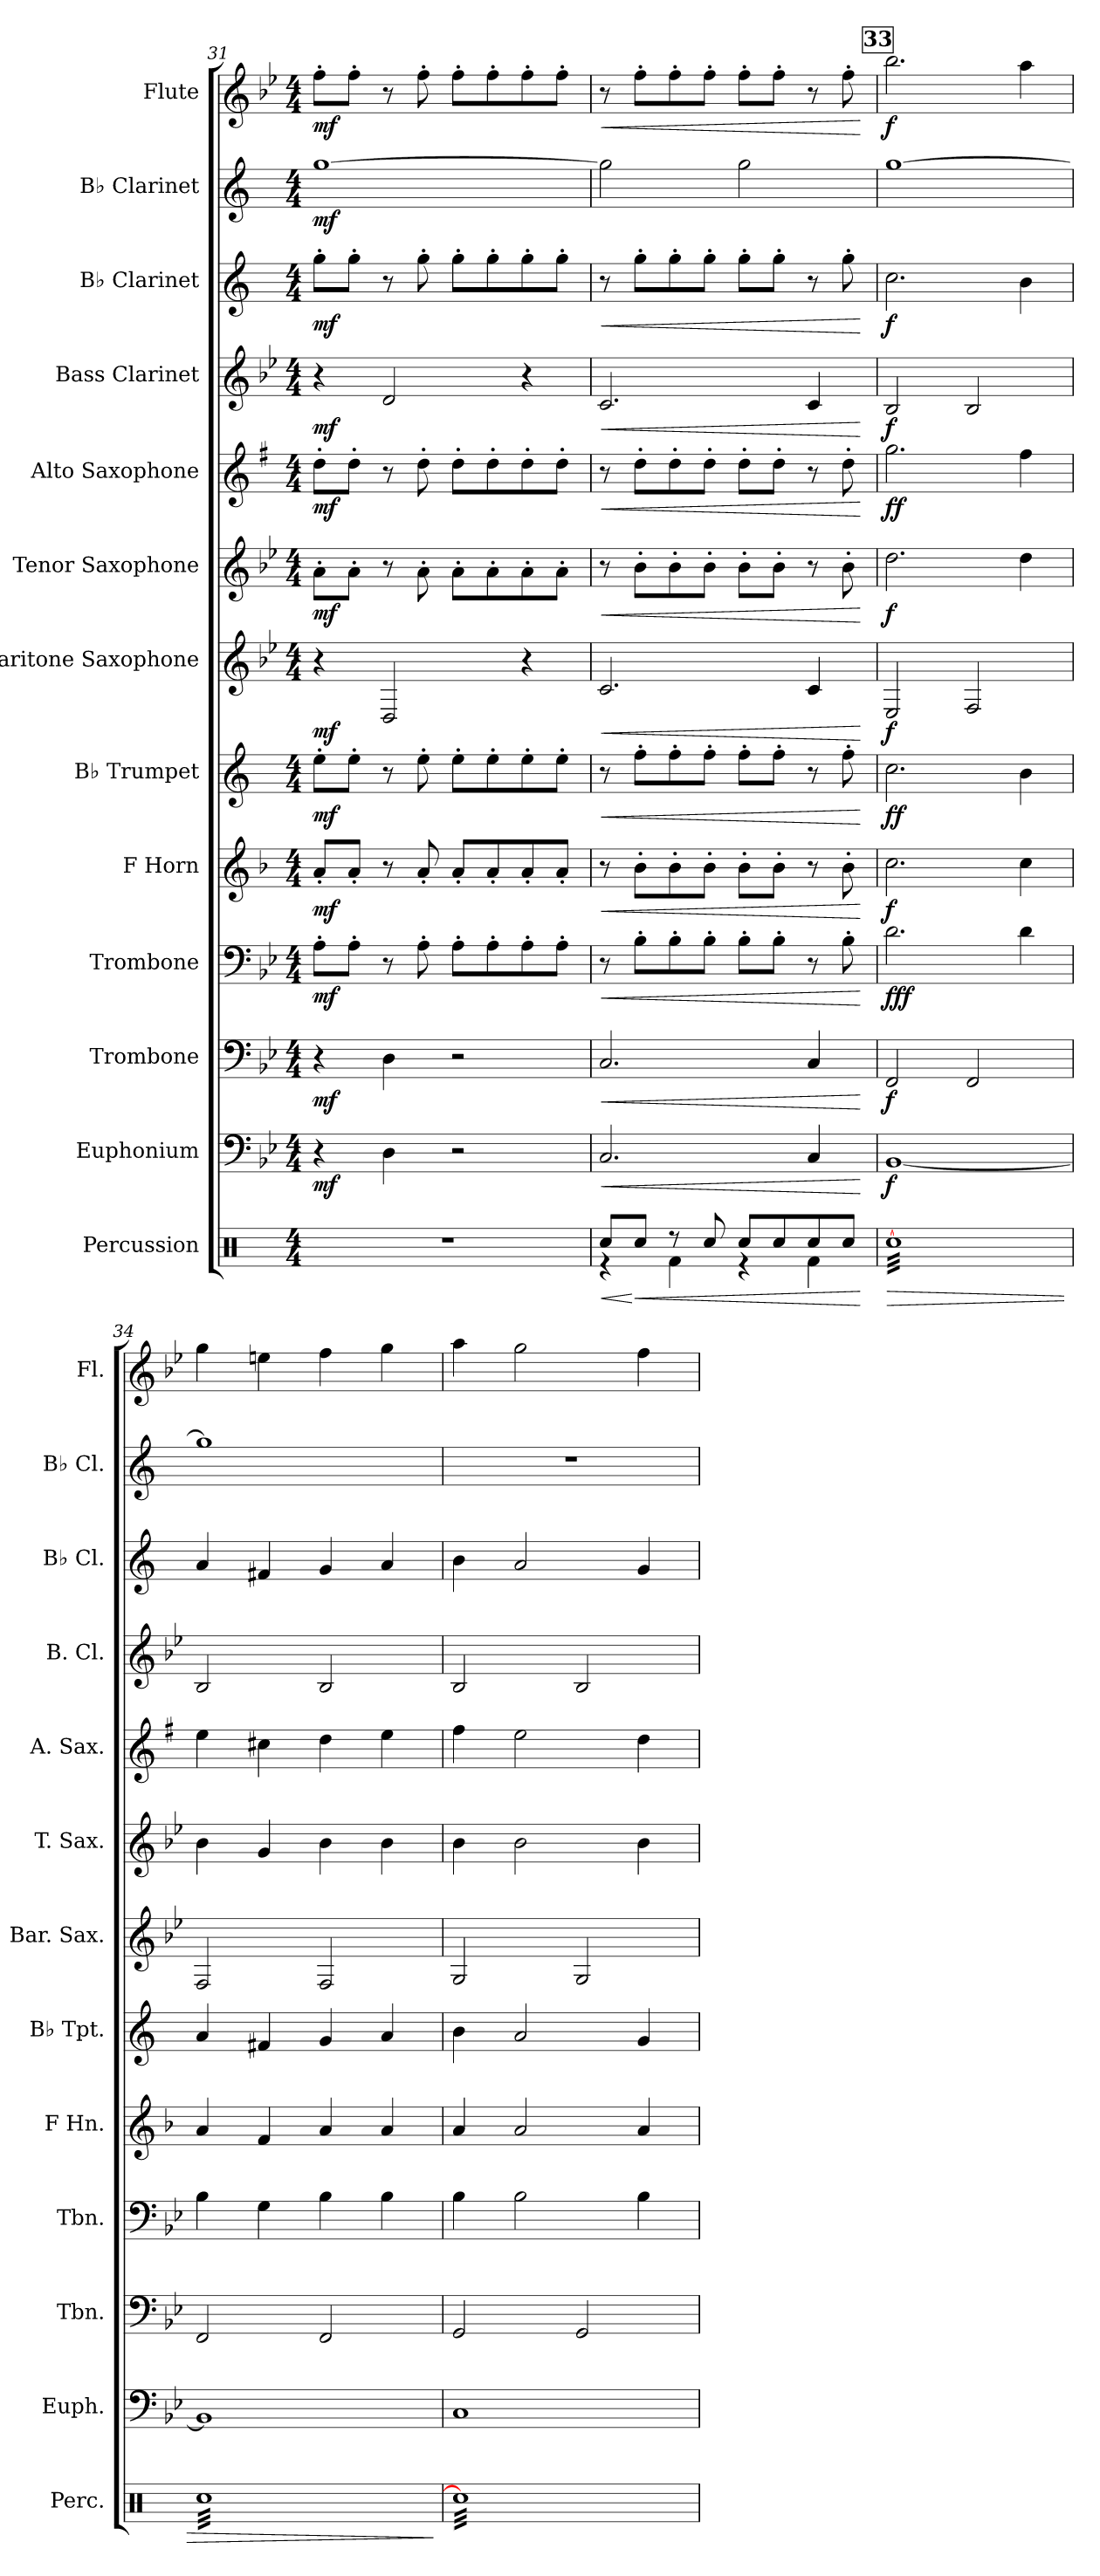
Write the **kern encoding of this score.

**kern	**dynam	**kern	**dynam	**kern	**dynam	**kern	**dynam	**kern	**dynam	**kern	**dynam	**kern	**dynam	**kern	**dynam	**kern	**dynam	**kern	**dynam	**kern	**dynam	**kern	**dynam	**kern	**dynam
*part13	*part13	*part12	*part12	*part11	*part11	*part10	*part10	*part9	*part9	*part8	*part8	*part7	*part7	*part6	*part6	*part5	*part5	*part4	*part4	*part3	*part3	*part2	*part2	*part1	*part1
*staff13	*staff13	*staff12	*staff12	*staff11	*staff11	*staff10	*staff10	*staff9	*staff9	*staff8	*staff8	*staff7	*staff7	*staff6	*staff6	*staff5	*staff5	*staff4	*staff4	*staff3	*staff3	*staff2	*staff2	*staff1	*staff1
*I"Percussion	*	*I"Euphonium	*	*I"Trombone	*	*I"Trombone	*	*I"F Horn	*	*I"B♭ Trumpet	*	*I"Baritone Saxophone	*	*I"Tenor Saxophone	*	*I"Alto Saxophone	*	*I"Bass Clarinet	*	*I"B♭ Clarinet	*	*I"B♭ Clarinet	*	*I"Flute	*
*I'Perc.	*	*I'Euph.	*	*I'Tbn.	*	*I'Tbn.	*	*I'F Hn.	*	*I'B♭ Tpt.	*	*I'Bar. Sax.	*	*I'T. Sax.	*	*I'A. Sax.	*	*I'B. Cl.	*	*I'B♭ Cl.	*	*I'B♭ Cl.	*	*I'Fl.	*
*clefX	*	*clefF4	*	*clefF4	*	*clefF4	*	*clefG2	*	*clefG2	*	*clefG2	*	*clefG2	*	*clefG2	*	*clefG2	*	*clefG2	*	*clefG2	*	*clefG2	*
*	*	*	*	*	*	*	*	*ITrd4c7	*	*ITrd1c2	*	*ITrd12c21	*	*ITrd8c14	*	*ITrd5c9	*	*ITrd8c14	*	*ITrd1c2	*	*ITrd1c2	*	*	*
*k[]	*	*k[b-e-]	*	*k[b-e-]	*	*k[b-e-]	*	*k[b-e-]	*	*k[b-e-]	*	*k[b-e-]	*	*k[b-e-]	*	*k[b-e-]	*	*k[b-e-]	*	*k[b-e-]	*	*k[b-e-]	*	*k[b-e-]	*
*M4/4	*	*M4/4	*	*M4/4	*	*M4/4	*	*M4/4	*	*M4/4	*	*M4/4	*	*M4/4	*	*M4/4	*	*M4/4	*	*M4/4	*	*M4/4	*	*M4/4	*
=31	=31	=31	=31	=31	=31	=31	=31	=31	=31	=31	=31	=31	=31	=31	=31	=31	=31	=31	=31	=31	=31	=31	=31	=31	=31
!	!	!	!LO:DY:b	!	!LO:DY:b	!	!LO:DY:b	!	!LO:DY:b	!	!LO:DY:b	!	!LO:DY:b	!	!LO:DY:b	!	!LO:DY:b	!	!LO:DY:b	!	!LO:DY:b	!	!LO:DY:b	!	!LO:DY:b
1r	.	4r	mf	4r	mf	8A'\L	mf	8d'/L	mf	8dd'\L	mf	4r	mf	8A'\L	mf	8f'\L	mf	4r	mf	8ff'\L	mf	[1ff	mf	8ff'\L	mf
.	.	.	.	.	.	8A'\J	.	8d'/J	.	8dd'\J	.	.	.	8A'\J	.	8f'\J	.	.	.	8ff'\J	.	.	.	8ff'\J	.
.	.	4D\	.	4D\	.	8r	.	8r	.	8r	.	2DD/	.	8r	.	8r	.	2D/	.	8r	.	.	.	8r	.
.	.	.	.	.	.	8A'\	.	8d'/	.	8dd'\	.	.	.	8A'\	.	8f'\	.	.	.	8ff'\	.	.	.	8ff'\	.
.	.	2r	.	2r	.	8A'\L	.	8d'/L	.	8dd'\L	.	.	.	8A'\L	.	8f'\L	.	.	.	8ff'\L	.	.	.	8ff'\L	.
.	.	.	.	.	.	8A'\	.	8d'/	.	8dd'\	.	.	.	8A'\	.	8f'\	.	.	.	8ff'\	.	.	.	8ff'\	.
.	.	.	.	.	.	8A'\	.	8d'/	.	8dd'\	.	4r	.	8A'\	.	8f'\	.	4r	.	8ff'\	.	.	.	8ff'\	.
.	.	.	.	.	.	8A'\J	.	8d'/J	.	8dd'\J	.	.	.	8A'\J	.	8f'\J	.	.	.	8ff'\J	.	.	.	8ff'\J	.
!!LO:PB:g=z
=32	=32	=32	=32	=32	=32	=32	=32	=32	=32	=32	=32	=32	=32	=32	=32	=32	=32	=32	=32	=32	=32	=32	=32	=32	=32
!	!LO:HP:b	!	!LO:HP:b	!	!LO:HP:b	!	!LO:HP:b	!	!LO:HP:b	!	!LO:HP:b	!	!LO:HP:b	!	!LO:HP:b	!	!LO:HP:b	!	!LO:HP:b	!	!LO:HP:b	!	!	!	!LO:HP:b
*^	*	*	*	*	*	*	*	*	*	*	*	*	*	*	*	*	*	*	*	*	*	*	*	*	*
8Rcc/L	4r	<	2.C/	<	2.C/	<	8r	<	8r	<	8r	<	2.C/	<	8r	<	8r	<	2.C/	<	8r	<	2ff\]	.	8r	<
!	!	!LO:HP:n=1:b	!	!	!	!	!	!	!	!	!	!	!	!	!	!	!	!	!	!	!	!	!	!	!	!
8Rcc/J	.	[ <	.	.	.	.	8B-'\L	.	8e-'\L	.	8ee-'\L	.	.	.	8B-'\L	.	8f'\L	.	.	.	8ff'\L	.	.	.	8ff'\L	.
8r	4Rf\	.	.	.	.	.	8B-'\	.	8e-'\	.	8ee-'\	.	.	.	8B-'\	.	8f'\	.	.	.	8ff'\	.	.	.	8ff'\	.
8Rcc/	.	.	.	.	.	.	8B-'\J	.	8e-'\J	.	8ee-'\J	.	.	.	8B-'\J	.	8f'\J	.	.	.	8ff'\J	.	.	.	8ff'\J	.
8Rcc/L	4r	.	.	.	.	.	8B-'\L	.	8e-'\L	.	8ee-'\L	.	.	.	8B-'\L	.	8f'\L	.	.	.	8ff'\L	.	2ff\	.	8ff'\L	.
8Rcc/	.	.	.	.	.	.	8B-'\J	.	8e-'\J	.	8ee-'\J	.	.	.	8B-'\J	.	8f'\J	.	.	.	8ff'\J	.	.	.	8ff'\J	.
8Rcc/	4Rf\	.	4C/	.	4C/	.	8r	.	8r	.	8r	.	4C/	.	8r	.	8r	.	4C/	.	8r	.	.	.	8r	.
8Rcc/J	.	.	.	.	.	.	8B-'\	.	8e-'\	.	8ee-'\	.	.	.	8B-'\	.	8f'\	.	.	.	8ff'\	.	.	.	8ff'\	.
*v	*v	*	*	*	*	*	*	*	*	*	*	*	*	*	*	*	*	*	*	*	*	*	*	*	*	*
.	[	.	[	.	[	.	[	.	[	.	[	.	[	.	[	.	[	.	[	.	[	.	.	.	[
!!LO:REH:place=s1:a:B:fs=14:t=33
=33	=33	=33	=33	=33	=33	=33	=33	=33	=33	=33	=33	=33	=33	=33	=33	=33	=33	=33	=33	=33	=33	=33	=33	=33	=33
!	!LO:HP:b	!	!LO:DY:b	!	!LO:DY:b	!	!LO:DY:b	!	!	!	!	!	!	!	!	!	!	!	!	!	!	!	!	!	!
!	!	!	!	!	!	!	!LO:DY:n=1:b	!	!	!	!	!	!	!	!	!	!	!	!	!	!	!	!	!	!
!	!	!	!	!	!	!	!LO:DY:n=2:b	!	!LO:DY:b	!	!LO:DY:b	!	!	!	!	!	!	!	!	!	!	!	!	!	!
!	!	!	!	!	!	!	!	!	!	!	!LO:DY:n=1:b	!	!LO:DY:b	!	!LO:DY:b	!	!LO:DY:b	!	!	!	!	!	!	!	!
!	!	!	!	!	!	!	!	!	!	!	!	!	!	!	!	!	!LO:DY:n=1:b	!	!LO:DY:b	!	!LO:DY:b	!	!	!	!LO:DY:b
*tremolo	*	*	*	*	*	*	*	*	*	*	*	*	*	*	*	*	*	*	*	*	*	*	*	*	*
[32RccLLL	>	[1BB-	f	2FF/	f	2.d\	f f f	2.f\	f	2.b-\	f f	2EE-/	f	2.d\	f	2.b-\	f f	2BB-/	f	2.b-\	f	[1ff	.	2.bb-\	f
32Rcc	.	.	.	.	.	.	.	.	.	.	.	.	.	.	.	.	.	.	.	.	.	.	.	.	.
32Rcc	.	.	.	.	.	.	.	.	.	.	.	.	.	.	.	.	.	.	.	.	.	.	.	.	.
32Rcc	.	.	.	.	.	.	.	.	.	.	.	.	.	.	.	.	.	.	.	.	.	.	.	.	.
32Rcc	.	.	.	.	.	.	.	.	.	.	.	.	.	.	.	.	.	.	.	.	.	.	.	.	.
32Rcc	.	.	.	.	.	.	.	.	.	.	.	.	.	.	.	.	.	.	.	.	.	.	.	.	.
32Rcc	.	.	.	.	.	.	.	.	.	.	.	.	.	.	.	.	.	.	.	.	.	.	.	.	.
32Rcc	.	.	.	.	.	.	.	.	.	.	.	.	.	.	.	.	.	.	.	.	.	.	.	.	.
32Rcc	.	.	.	.	.	.	.	.	.	.	.	.	.	.	.	.	.	.	.	.	.	.	.	.	.
32Rcc	.	.	.	.	.	.	.	.	.	.	.	.	.	.	.	.	.	.	.	.	.	.	.	.	.
32Rcc	.	.	.	.	.	.	.	.	.	.	.	.	.	.	.	.	.	.	.	.	.	.	.	.	.
32Rcc	.	.	.	.	.	.	.	.	.	.	.	.	.	.	.	.	.	.	.	.	.	.	.	.	.
32Rcc	.	.	.	.	.	.	.	.	.	.	.	.	.	.	.	.	.	.	.	.	.	.	.	.	.
32Rcc	.	.	.	.	.	.	.	.	.	.	.	.	.	.	.	.	.	.	.	.	.	.	.	.	.
32Rcc	.	.	.	.	.	.	.	.	.	.	.	.	.	.	.	.	.	.	.	.	.	.	.	.	.
32Rcc	.	.	.	.	.	.	.	.	.	.	.	.	.	.	.	.	.	.	.	.	.	.	.	.	.
32Rcc	.	.	.	2FF/	.	.	.	.	.	.	.	2FF/	.	.	.	.	.	2BB-/	.	.	.	.	.	.	.
32Rcc	.	.	.	.	.	.	.	.	.	.	.	.	.	.	.	.	.	.	.	.	.	.	.	.	.
32Rcc	.	.	.	.	.	.	.	.	.	.	.	.	.	.	.	.	.	.	.	.	.	.	.	.	.
32Rcc	.	.	.	.	.	.	.	.	.	.	.	.	.	.	.	.	.	.	.	.	.	.	.	.	.
32Rcc	.	.	.	.	.	.	.	.	.	.	.	.	.	.	.	.	.	.	.	.	.	.	.	.	.
32Rcc	.	.	.	.	.	.	.	.	.	.	.	.	.	.	.	.	.	.	.	.	.	.	.	.	.
32Rcc	.	.	.	.	.	.	.	.	.	.	.	.	.	.	.	.	.	.	.	.	.	.	.	.	.
32Rcc	.	.	.	.	.	.	.	.	.	.	.	.	.	.	.	.	.	.	.	.	.	.	.	.	.
32Rcc	.	.	.	.	.	4d\	.	4f\	.	4a\	.	.	.	4d\	.	4a\	.	.	.	4a\	.	.	.	4aa\	.
32Rcc	.	.	.	.	.	.	.	.	.	.	.	.	.	.	.	.	.	.	.	.	.	.	.	.	.
32Rcc	.	.	.	.	.	.	.	.	.	.	.	.	.	.	.	.	.	.	.	.	.	.	.	.	.
32Rcc	.	.	.	.	.	.	.	.	.	.	.	.	.	.	.	.	.	.	.	.	.	.	.	.	.
32Rcc	.	.	.	.	.	.	.	.	.	.	.	.	.	.	.	.	.	.	.	.	.	.	.	.	.
32Rcc	.	.	.	.	.	.	.	.	.	.	.	.	.	.	.	.	.	.	.	.	.	.	.	.	.
32Rcc	.	.	.	.	.	.	.	.	.	.	.	.	.	.	.	.	.	.	.	.	.	.	.	.	.
32RccJJJ	.	.	.	.	.	.	.	.	.	.	.	.	.	.	.	.	.	.	.	.	.	.	.	.	.
=34	=34	=34	=34	=34	=34	=34	=34	=34	=34	=34	=34	=34	=34	=34	=34	=34	=34	=34	=34	=34	=34	=34	=34	=34	=34
32RccLLL	.	1BB-]	.	2FF/	.	4B-\	.	4d/	.	4g/	.	2FF/	.	4B-\	.	4g\	.	2BB-/	.	4g/	.	1ff]	.	4gg\	.
32Rcc	.	.	.	.	.	.	.	.	.	.	.	.	.	.	.	.	.	.	.	.	.	.	.	.	.
32Rcc	.	.	.	.	.	.	.	.	.	.	.	.	.	.	.	.	.	.	.	.	.	.	.	.	.
32Rcc	.	.	.	.	.	.	.	.	.	.	.	.	.	.	.	.	.	.	.	.	.	.	.	.	.
32Rcc	.	.	.	.	.	.	.	.	.	.	.	.	.	.	.	.	.	.	.	.	.	.	.	.	.
32Rcc	.	.	.	.	.	.	.	.	.	.	.	.	.	.	.	.	.	.	.	.	.	.	.	.	.
32Rcc	.	.	.	.	.	.	.	.	.	.	.	.	.	.	.	.	.	.	.	.	.	.	.	.	.
32Rcc	.	.	.	.	.	.	.	.	.	.	.	.	.	.	.	.	.	.	.	.	.	.	.	.	.
32Rcc	.	.	.	.	.	4G\	.	4B-/	.	4en/	.	.	.	4G/	.	4en\	.	.	.	4en/	.	.	.	4een\	.
32Rcc	.	.	.	.	.	.	.	.	.	.	.	.	.	.	.	.	.	.	.	.	.	.	.	.	.
32Rcc	.	.	.	.	.	.	.	.	.	.	.	.	.	.	.	.	.	.	.	.	.	.	.	.	.
32Rcc	.	.	.	.	.	.	.	.	.	.	.	.	.	.	.	.	.	.	.	.	.	.	.	.	.
32Rcc	.	.	.	.	.	.	.	.	.	.	.	.	.	.	.	.	.	.	.	.	.	.	.	.	.
32Rcc	.	.	.	.	.	.	.	.	.	.	.	.	.	.	.	.	.	.	.	.	.	.	.	.	.
32Rcc	.	.	.	.	.	.	.	.	.	.	.	.	.	.	.	.	.	.	.	.	.	.	.	.	.
32Rcc	.	.	.	.	.	.	.	.	.	.	.	.	.	.	.	.	.	.	.	.	.	.	.	.	.
32Rcc	.	.	.	2FF/	.	4B-\	.	4d/	.	4f/	.	2FF/	.	4B-\	.	4f\	.	2BB-/	.	4f/	.	.	.	4ff\	.
32Rcc	.	.	.	.	.	.	.	.	.	.	.	.	.	.	.	.	.	.	.	.	.	.	.	.	.
32Rcc	.	.	.	.	.	.	.	.	.	.	.	.	.	.	.	.	.	.	.	.	.	.	.	.	.
32Rcc	.	.	.	.	.	.	.	.	.	.	.	.	.	.	.	.	.	.	.	.	.	.	.	.	.
32Rcc	.	.	.	.	.	.	.	.	.	.	.	.	.	.	.	.	.	.	.	.	.	.	.	.	.
32Rcc	.	.	.	.	.	.	.	.	.	.	.	.	.	.	.	.	.	.	.	.	.	.	.	.	.
32Rcc	.	.	.	.	.	.	.	.	.	.	.	.	.	.	.	.	.	.	.	.	.	.	.	.	.
32Rcc	.	.	.	.	.	.	.	.	.	.	.	.	.	.	.	.	.	.	.	.	.	.	.	.	.
32Rcc	.	.	.	.	.	4B-\	.	4d/	.	4g/	.	.	.	4B-\	.	4g\	.	.	.	4g/	.	.	.	4gg\	.
32Rcc	.	.	.	.	.	.	.	.	.	.	.	.	.	.	.	.	.	.	.	.	.	.	.	.	.
32Rcc	.	.	.	.	.	.	.	.	.	.	.	.	.	.	.	.	.	.	.	.	.	.	.	.	.
32Rcc	.	.	.	.	.	.	.	.	.	.	.	.	.	.	.	.	.	.	.	.	.	.	.	.	.
32Rcc	.	.	.	.	.	.	.	.	.	.	.	.	.	.	.	.	.	.	.	.	.	.	.	.	.
32Rcc	.	.	.	.	.	.	.	.	.	.	.	.	.	.	.	.	.	.	.	.	.	.	.	.	.
32Rcc	.	.	.	.	.	.	.	.	.	.	.	.	.	.	.	.	.	.	.	.	.	.	.	.	.
32RccJJJ	.	.	.	.	.	.	.	.	.	.	.	.	.	.	.	.	.	.	.	.	.	.	.	.	.
.	]	.	.	.	.	.	.	.	.	.	.	.	.	.	.	.	.	.	.	.	.	.	.	.	.
=35	=35	=35	=35	=35	=35	=35	=35	=35	=35	=35	=35	=35	=35	=35	=35	=35	=35	=35	=35	=35	=35	=35	=35	=35	=35
32Rcc]LLL	.	1C	.	2GG/	.	4B-\	.	4d/	.	4a\	.	2GG/	.	4B-\	.	4a\	.	2BB-/	.	4a\	.	1r	.	4aa\	.
32Rcc	.	.	.	.	.	.	.	.	.	.	.	.	.	.	.	.	.	.	.	.	.	.	.	.	.
32Rcc	.	.	.	.	.	.	.	.	.	.	.	.	.	.	.	.	.	.	.	.	.	.	.	.	.
32Rcc	.	.	.	.	.	.	.	.	.	.	.	.	.	.	.	.	.	.	.	.	.	.	.	.	.
32Rcc	.	.	.	.	.	.	.	.	.	.	.	.	.	.	.	.	.	.	.	.	.	.	.	.	.
32Rcc	.	.	.	.	.	.	.	.	.	.	.	.	.	.	.	.	.	.	.	.	.	.	.	.	.
32Rcc	.	.	.	.	.	.	.	.	.	.	.	.	.	.	.	.	.	.	.	.	.	.	.	.	.
32Rcc	.	.	.	.	.	.	.	.	.	.	.	.	.	.	.	.	.	.	.	.	.	.	.	.	.
32Rcc	.	.	.	.	.	2B-\	.	2d/	.	2g/	.	.	.	2B-\	.	2g\	.	.	.	2g/	.	.	.	2gg\	.
32Rcc	.	.	.	.	.	.	.	.	.	.	.	.	.	.	.	.	.	.	.	.	.	.	.	.	.
32Rcc	.	.	.	.	.	.	.	.	.	.	.	.	.	.	.	.	.	.	.	.	.	.	.	.	.
32Rcc	.	.	.	.	.	.	.	.	.	.	.	.	.	.	.	.	.	.	.	.	.	.	.	.	.
32Rcc	.	.	.	.	.	.	.	.	.	.	.	.	.	.	.	.	.	.	.	.	.	.	.	.	.
32Rcc	.	.	.	.	.	.	.	.	.	.	.	.	.	.	.	.	.	.	.	.	.	.	.	.	.
32Rcc	.	.	.	.	.	.	.	.	.	.	.	.	.	.	.	.	.	.	.	.	.	.	.	.	.
32Rcc	.	.	.	.	.	.	.	.	.	.	.	.	.	.	.	.	.	.	.	.	.	.	.	.	.
32Rcc	.	.	.	2GG/	.	.	.	.	.	.	.	2GG/	.	.	.	.	.	2BB-/	.	.	.	.	.	.	.
32Rcc	.	.	.	.	.	.	.	.	.	.	.	.	.	.	.	.	.	.	.	.	.	.	.	.	.
32Rcc	.	.	.	.	.	.	.	.	.	.	.	.	.	.	.	.	.	.	.	.	.	.	.	.	.
32Rcc	.	.	.	.	.	.	.	.	.	.	.	.	.	.	.	.	.	.	.	.	.	.	.	.	.
32Rcc	.	.	.	.	.	.	.	.	.	.	.	.	.	.	.	.	.	.	.	.	.	.	.	.	.
32Rcc	.	.	.	.	.	.	.	.	.	.	.	.	.	.	.	.	.	.	.	.	.	.	.	.	.
32Rcc	.	.	.	.	.	.	.	.	.	.	.	.	.	.	.	.	.	.	.	.	.	.	.	.	.
32Rcc	.	.	.	.	.	.	.	.	.	.	.	.	.	.	.	.	.	.	.	.	.	.	.	.	.
32Rcc	.	.	.	.	.	4B-\	.	4d/	.	4f/	.	.	.	4B-\	.	4f\	.	.	.	4f/	.	.	.	4ff\	.
32Rcc	.	.	.	.	.	.	.	.	.	.	.	.	.	.	.	.	.	.	.	.	.	.	.	.	.
32Rcc	.	.	.	.	.	.	.	.	.	.	.	.	.	.	.	.	.	.	.	.	.	.	.	.	.
32Rcc	.	.	.	.	.	.	.	.	.	.	.	.	.	.	.	.	.	.	.	.	.	.	.	.	.
32Rcc	.	.	.	.	.	.	.	.	.	.	.	.	.	.	.	.	.	.	.	.	.	.	.	.	.
32Rcc	.	.	.	.	.	.	.	.	.	.	.	.	.	.	.	.	.	.	.	.	.	.	.	.	.
32Rcc	.	.	.	.	.	.	.	.	.	.	.	.	.	.	.	.	.	.	.	.	.	.	.	.	.
32RccJJJ	.	.	.	.	.	.	.	.	.	.	.	.	.	.	.	.	.	.	.	.	.	.	.	.	.
*Xtremolo	*	*	*	*	*	*	*	*	*	*	*	*	*	*	*	*	*	*	*	*	*	*	*	*	*
=	=	=	=	=	=	=	=	=	=	=	=	=	=	=	=	=	=	=	=	=	=	=	=	=	=
*-	*-	*-	*-	*-	*-	*-	*-	*-	*-	*-	*-	*-	*-	*-	*-	*-	*-	*-	*-	*-	*-	*-	*-	*-	*-
